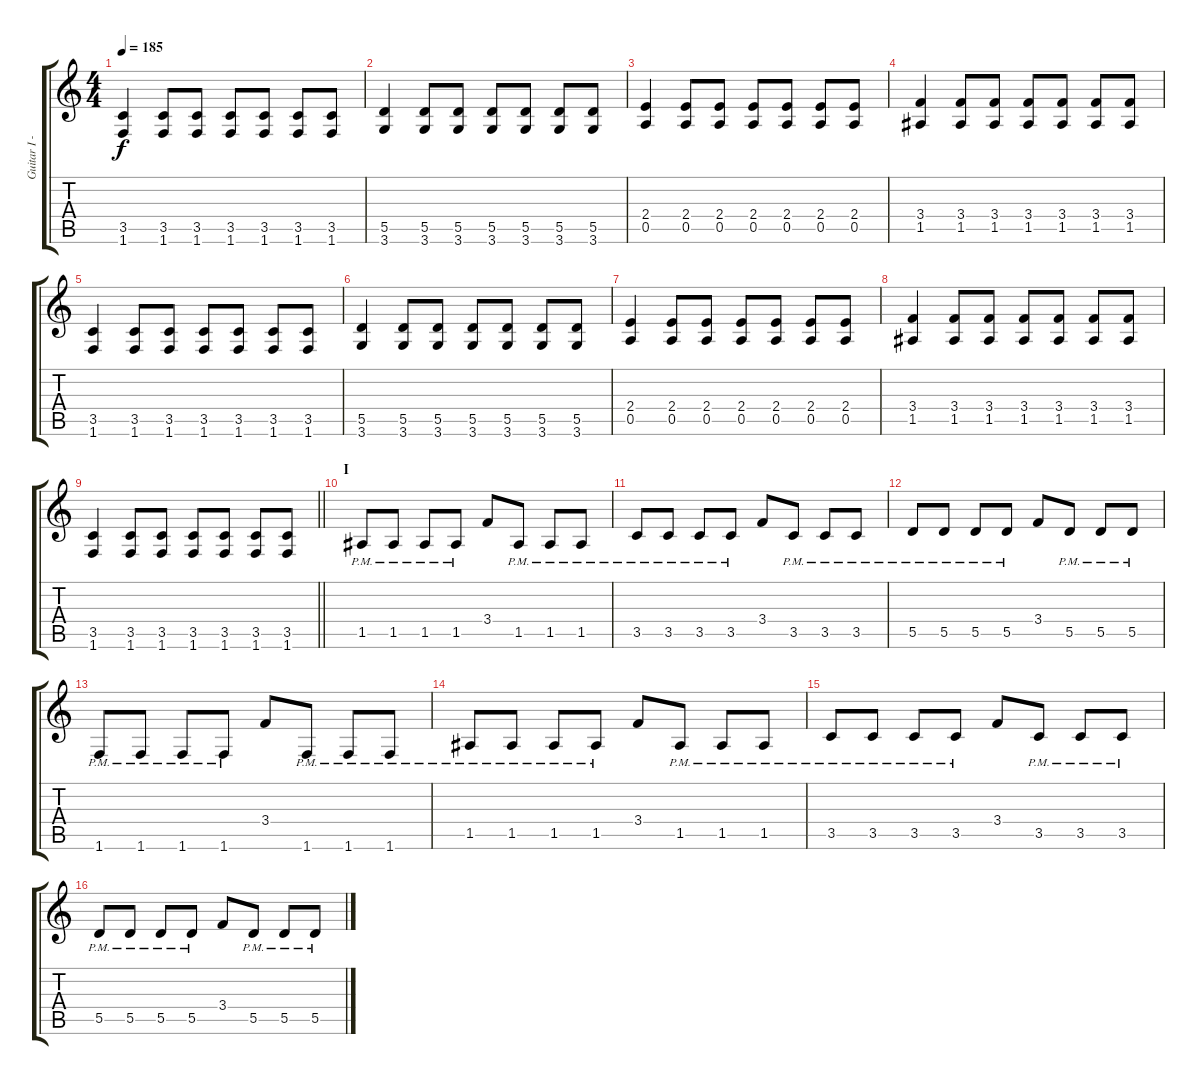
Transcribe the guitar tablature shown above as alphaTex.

\track ("Guitar I - Gotoh" "Guitar I -") {instrument distortionguitar}
\staff {score tabs}
\tuning (E4 B3 G3 D3 A2 E2) {hide}
\ts (4 4)
\tempo 185
\clef g2
\ks c
(3.5 1.6).4{dy f} (3.5 1.6).8 (3.5 1.6).8 (3.5 1.6).8 (3.5 1.6).8 (3.5 1.6).8 (3.5 1.6).8 |
(5.5 3.6).4 (5.5 3.6).8 (5.5 3.6).8 (5.5 3.6).8 (5.5 3.6).8 (5.5 3.6).8 (5.5 3.6).8 |
(2.4 0.5).4 (2.4 0.5).8 (2.4 0.5).8 (2.4 0.5).8 (2.4 0.5).8 (2.4 0.5).8 (2.4 0.5).8 |
(3.4 1.5).4 (3.4 1.5).8 (3.4 1.5).8 (3.4 1.5).8 (3.4 1.5).8 (3.4 1.5).8 (3.4 1.5).8 |
(3.5 1.6).4 (3.5 1.6).8 (3.5 1.6).8 (3.5 1.6).8 (3.5 1.6).8 (3.5 1.6).8 (3.5 1.6).8 |
(5.5 3.6).4 (5.5 3.6).8 (5.5 3.6).8 (5.5 3.6).8 (5.5 3.6).8 (5.5 3.6).8 (5.5 3.6).8 |
(2.4 0.5).4 (2.4 0.5).8 (2.4 0.5).8 (2.4 0.5).8 (2.4 0.5).8 (2.4 0.5).8 (2.4 0.5).8 |
(3.4 1.5).4 (3.4 1.5).8 (3.4 1.5).8 (3.4 1.5).8 (3.4 1.5).8 (3.4 1.5).8 (3.4 1.5).8 |
\barLineRight lightlight
(3.5 1.6).4 (3.5 1.6).8 (3.5 1.6).8 (3.5 1.6).8 (3.5 1.6).8 (3.5 1.6).8 (3.5 1.6).8 |
\section ("" "I")
1.5{pm}.8 1.5{pm}.8 1.5{pm}.8 1.5{pm}.8 3.4.8 1.5{pm}.8 1.5{pm}.8 1.5{pm}.8 |
3.5{pm}.8 3.5{pm}.8 3.5{pm}.8 3.5{pm}.8 3.4.8 3.5{pm}.8 3.5{pm}.8 3.5{pm}.8 |
5.5{pm}.8 5.5{pm}.8 5.5{pm}.8 5.5{pm}.8 3.4.8 5.5{pm}.8 5.5{pm}.8 5.5{pm}.8 |
1.6{pm}.8 1.6{pm}.8 1.6{pm}.8 1.6{pm}.8 3.4.8 1.6{pm}.8 1.6{pm}.8 1.6{pm}.8 |
1.5{pm}.8 1.5{pm}.8 1.5{pm}.8 1.5{pm}.8 3.4.8 1.5{pm}.8 1.5{pm}.8 1.5{pm}.8 |
3.5{pm}.8 3.5{pm}.8 3.5{pm}.8 3.5{pm}.8 3.4.8 3.5{pm}.8 3.5{pm}.8 3.5{pm}.8 |
5.5{pm}.8 5.5{pm}.8 5.5{pm}.8 5.5{pm}.8 3.4.8 5.5{pm}.8 5.5{pm}.8 5.5{pm}.8
